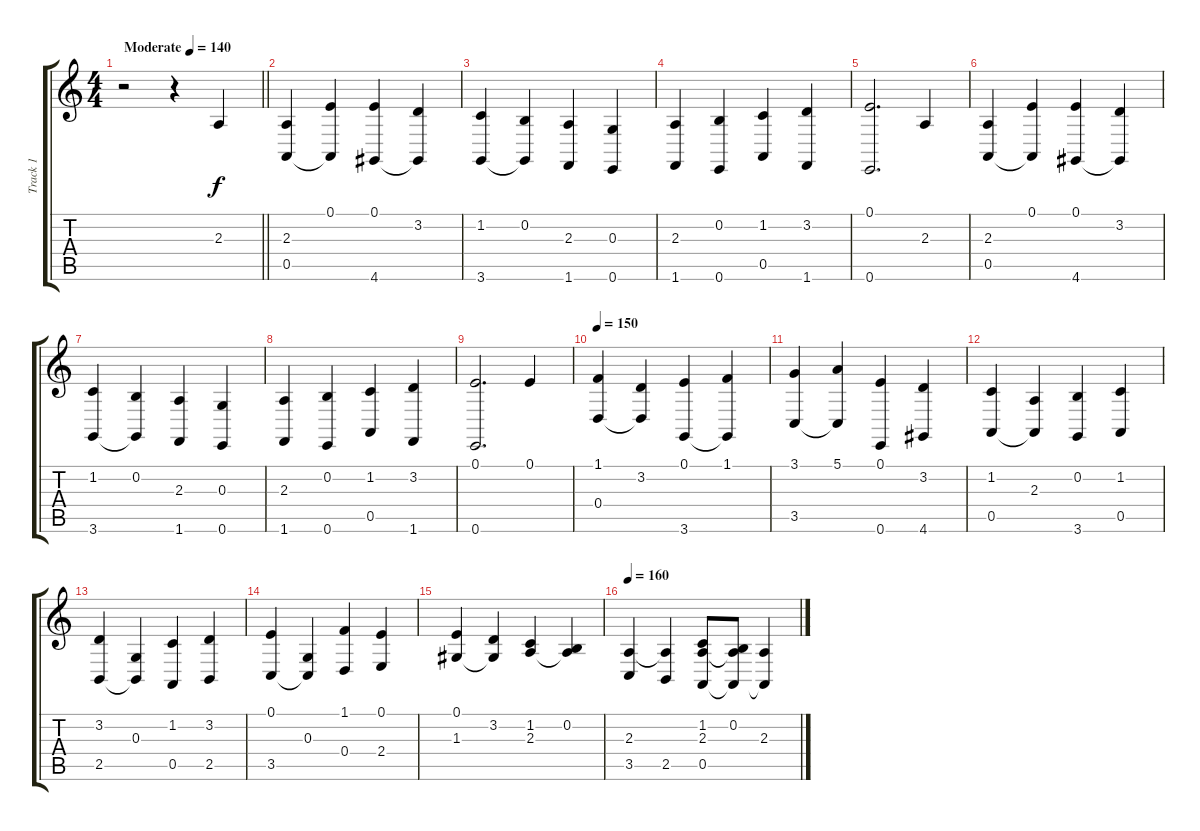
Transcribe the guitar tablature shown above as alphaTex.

\track ("Track 1" "Track 1") {instrument acousticgrandpiano}
\staff {score tabs}
\tuning (E4 B3 G3 D3 A2 E2) {hide}
\ts (4 4)
\tempo (140 "Moderate")
\clef g2
\barLineRight lightlight
\ks c
r.2{dy f instrument acousticgrandpiano} r.4 2.3.4 |
(2.3 0.5).4 (0.1 0.5{t}).4 (0.1 4.6).4 (3.2 4.6{t}).4 |
(1.2 3.6).4 (0.2 3.6{t}).4 (2.3 1.6).4 (0.3 0.6).4 |
(2.3 1.6).4 (0.2 0.6).4 (1.2 0.5).4 (3.2 1.6).4 |
(0.1 0.6).2{d} 2.3.4 |
(2.3 0.5).4 (0.1 0.5{t}).4 (0.1 4.6).4 (3.2 4.6{t}).4 |
(1.2 3.6).4 (0.2 3.6{t}).4 (2.3 1.6).4 (0.3 0.6).4 |
(2.3 1.6).4 (0.2 0.6).4 (1.2 0.5).4 (3.2 1.6).4 |
(0.1 0.6).2{d} 0.1.4 |
\tempo 150
(1.1 0.4).4 (3.2 0.4{t}).4 (0.1 3.6).4 (1.1 3.6{t}).4 |
(3.1 3.5).4 (5.1 3.5{t}).4 (0.1 0.6).4 (3.2 4.6).4 |
(1.2 0.5).4 (2.3 0.5{t}).4 (0.2 3.6).4 (1.2 0.5).4 |
(3.2 2.5).4 (0.3 2.5{t}).4 (1.2 0.5).4 (3.2 2.5).4 |
(0.1 3.5).4 (0.3 3.5{t}).4 (1.1 0.4).4 (0.1 2.4).4 |
(0.1 1.3).4 (3.2 1.3{t}).4 (1.2 2.3).4 (0.2 2.3{t}).4 |
\tempo 160
(2.3 3.5).4 (2.3{t} 2.5).4 (1.2 2.3 0.5).8 (0.2 2.3{t} 0.5{t}).8 (2.3 0.5{t}).4
